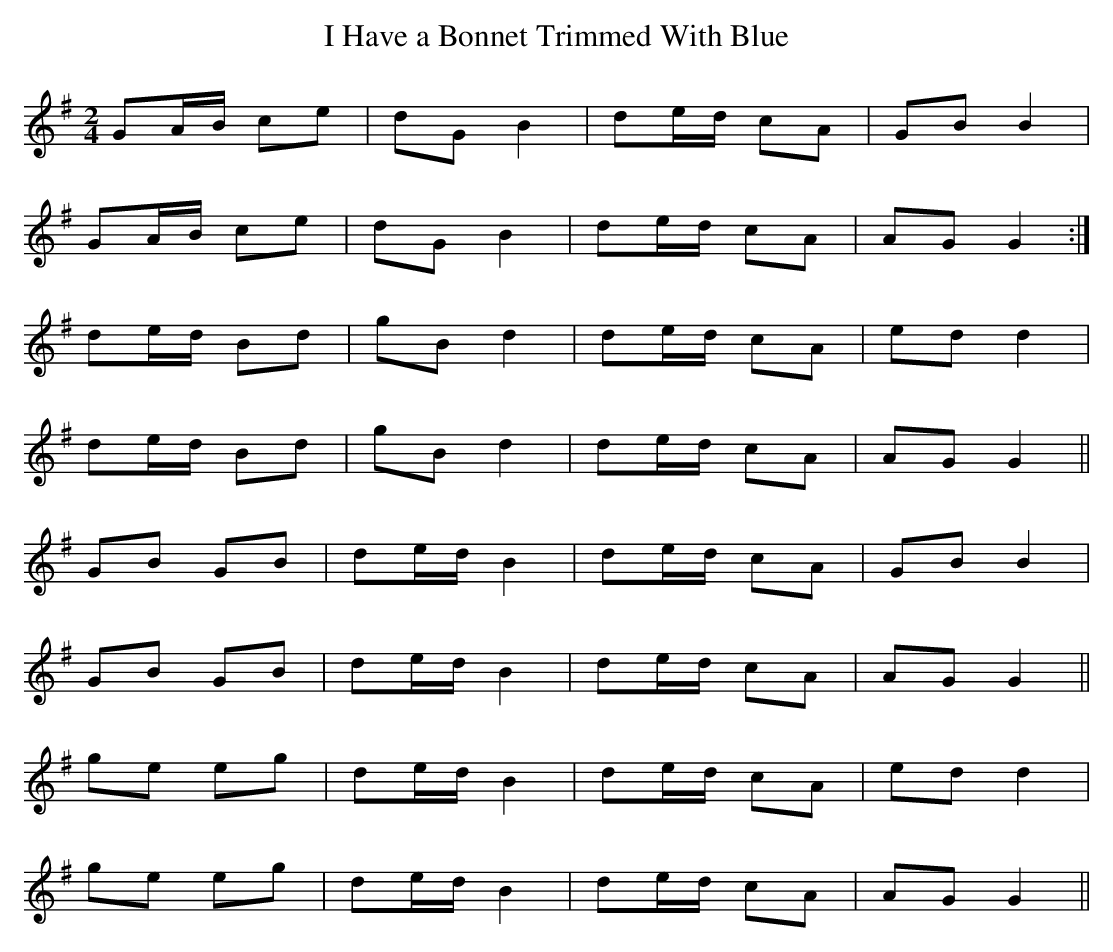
X:1
T:I Have a Bonnet Trimmed With Blue
L:1/8
M:2/4
K:G
GA/B/ ce | dG    B2 | de/d/ cA | GB B2  |
GA/B/ ce | dG    B2 | de/d/ cA | AG G2 :|
de/d/ Bd | gB    d2 | de/d/ cA | ed d2  |
de/d/ Bd | gB    d2 | de/d/ cA | AG G2 ||
GB    GB | de/d/ B2 | de/d/ cA | GB B2  |
GB    GB | de/d/ B2 | de/d/ cA | AG G2 ||
ge    eg | de/d/ B2 | de/d/ cA | ed d2  |
ge    eg | de/d/ B2 | de/d/ cA | AG G2 ||
